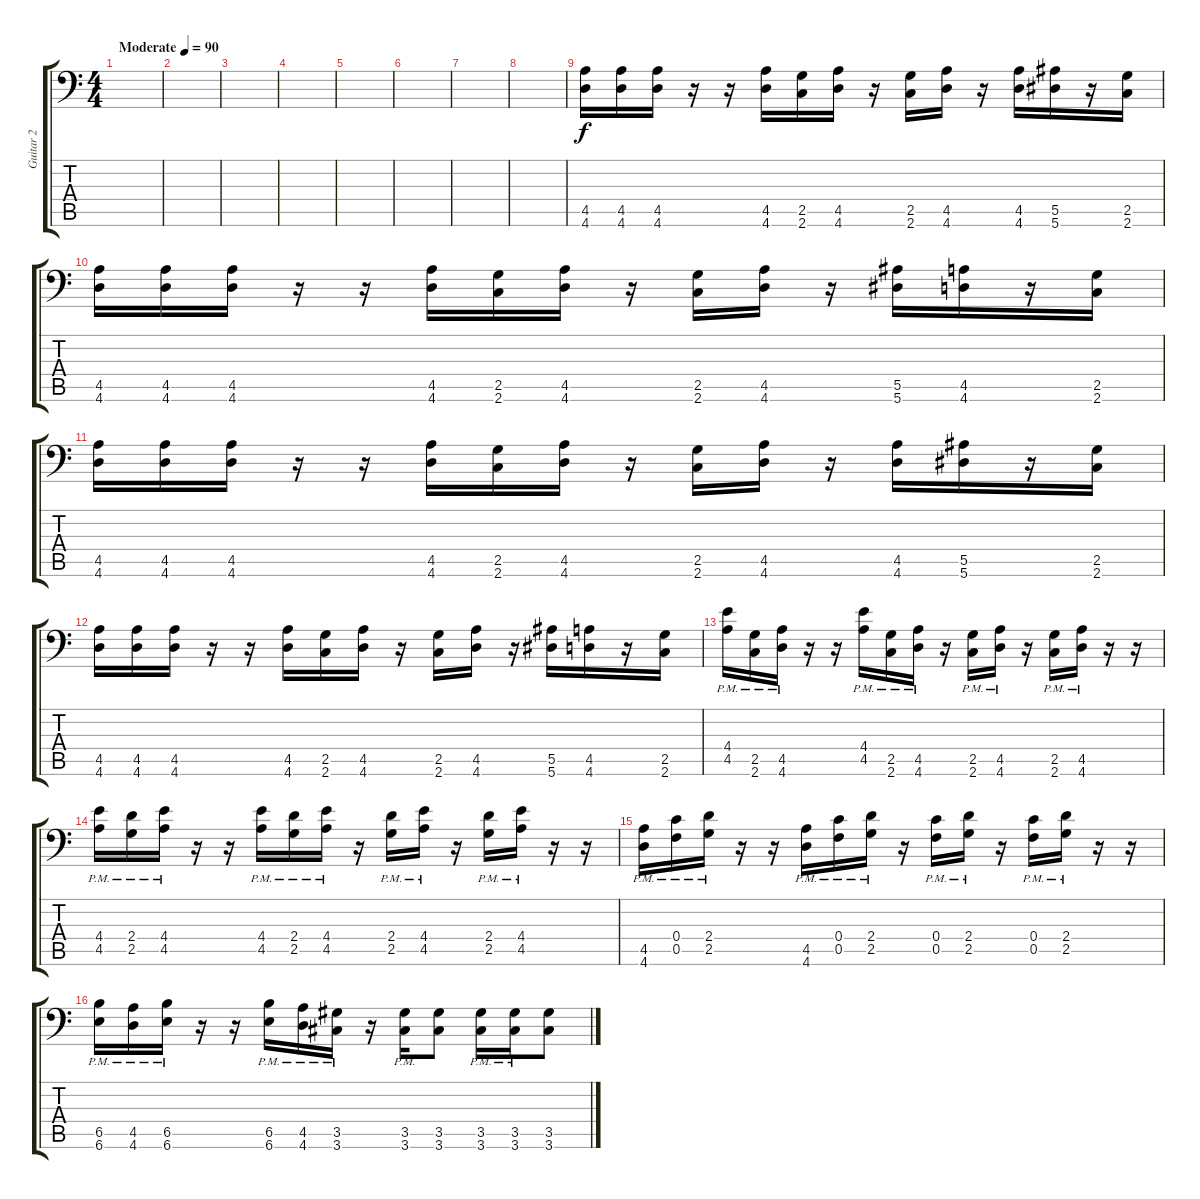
\track ("Guitar 2" "Guitar 2") {instrument distortionguitar}
\staff {score tabs}
\tuning (E4 C4 G3 C3 F2 Bb1) {hide}
\ts (4 4)
\tempo (90 "Moderate")
\clef f4
\ks c
|
|
|
|
|
|
|
|
(4.5 4.6).16 (4.5 4.6).16 (4.5 4.6).16 r.16 r.16 (4.5 4.6).16 (2.5 2.6).16 (4.5 4.6).16 r.16 (2.5 2.6).16 (4.5 4.6).16 r.16 (4.5 4.6).16 (5.5 5.6).16 r.16 (2.5 2.6).16 |
(4.5 4.6).16 (4.5 4.6).16 (4.5 4.6).16 r.16 r.16 (4.5 4.6).16 (2.5 2.6).16 (4.5 4.6).16 r.16 (2.5 2.6).16 (4.5 4.6).16 r.16 (5.5 5.6).16 (4.5 4.6).16 r.16 (2.5 2.6).16 |
(4.5 4.6).16 (4.5 4.6).16 (4.5 4.6).16 r.16 r.16 (4.5 4.6).16 (2.5 2.6).16 (4.5 4.6).16 r.16 (2.5 2.6).16 (4.5 4.6).16 r.16 (4.5 4.6).16 (5.5 5.6).16 r.16 (2.5 2.6).16 |
(4.5 4.6).16 (4.5 4.6).16 (4.5 4.6).16 r.16 r.16 (4.5 4.6).16 (2.5 2.6).16 (4.5 4.6).16 r.16 (2.5 2.6).16 (4.5 4.6).16 r.16 (5.5 5.6).16 (4.5 4.6).16 r.16 (2.5 2.6).16 |
(4.4{pm} 4.5{pm}).16 (2.5{pm} 2.6{pm}).16 (4.5{pm} 4.6{pm}).16 r.16 r.16 (4.4{pm} 4.5{pm}).16 (2.5{pm} 2.6{pm}).16 (4.5{pm} 4.6{pm}).16 r.16 (2.5{pm} 2.6{pm}).16 (4.5{pm} 4.6{pm}).16 r.16 (2.5{pm} 2.6{pm}).16 (4.5{pm} 4.6{pm}).16 r.16 r.16 |
(4.4{pm} 4.5{pm}).16 (2.4{pm} 2.5{pm}).16 (4.4{pm} 4.5{pm}).16 r.16 r.16 (4.4{pm} 4.5{pm}).16 (2.4{pm} 2.5{pm}).16 (4.4{pm} 4.5{pm}).16 r.16 (2.4{pm} 2.5{pm}).16 (4.4{pm} 4.5{pm}).16 r.16 (2.4{pm} 2.5{pm}).16 (4.4{pm} 4.5{pm}).16 r.16 r.16 |
(4.5{pm} 4.6{pm}).16 (0.4{pm} 0.5{pm}).16 (2.4{pm} 2.5{pm}).16 r.16 r.16 (4.5{pm} 4.6{pm}).16 (0.4{pm} 0.5{pm}).16 (2.4{pm} 2.5{pm}).16 r.16 (0.4{pm} 0.5{pm}).16 (2.4{pm} 2.5{pm}).16 r.16 (0.4{pm} 0.5{pm}).16 (2.4{pm} 2.5{pm}).16 r.16 r.16 |
(6.5{pm} 6.6{pm}).16 (4.5{pm} 4.6{pm}).16 (6.5{pm} 6.6{pm}).16 r.16 r.16 (6.5{pm} 6.6{pm}).16 (4.5{pm} 4.6{pm}).16 (3.5{pm} 3.6{pm}).16 r.16 (3.5{pm} 3.6{pm}).16 (3.5 3.6).8 (3.5{pm} 3.6{pm}).16 (3.5{pm} 3.6{pm}).16 (3.5 3.6).8
